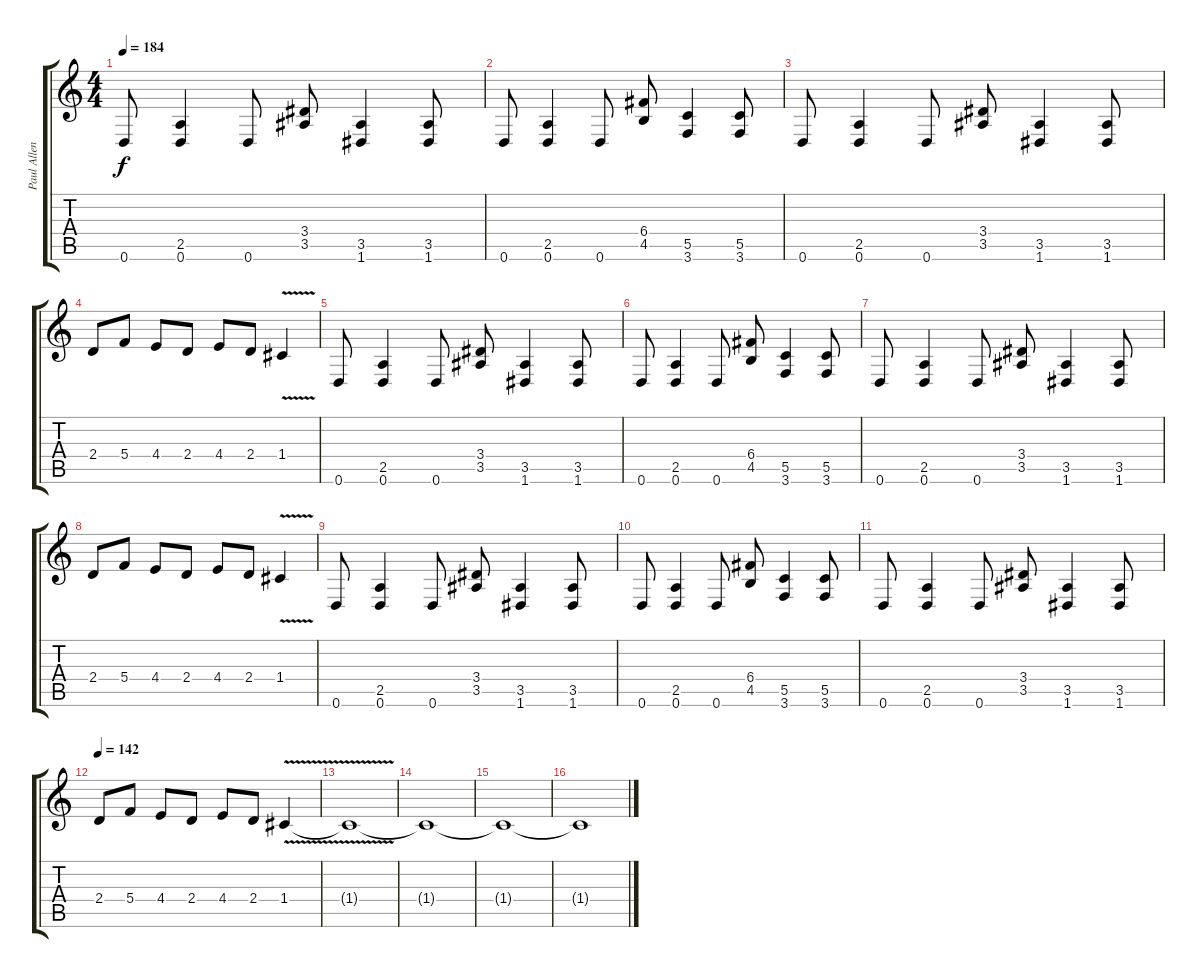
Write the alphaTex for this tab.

\track ("Paul Allender (Guitar Soul)" "Paul Allen") {instrument distortionguitar}
\staff {score tabs}
\tuning (D4 A3 F3 C3 G2 D2) {hide}
\ts (4 4)
\tempo 184
\clef g2
\ks c
0.6.8{dy f} (2.5 0.6).4 0.6.8 (3.4 3.5).8 (3.5 1.6).4 (3.5 1.6).8 |
0.6.8 (2.5 0.6).4 0.6.8 (6.4 4.5).8 (5.5 3.6).4 (5.5 3.6).8 |
0.6.8 (2.5 0.6).4 0.6.8 (3.4 3.5).8 (3.5 1.6).4 (3.5 1.6).8 |
2.4.8 5.4.8 4.4.8 2.4.8 4.4.8 2.4.8 1.4{v}.4 |
0.6.8 (2.5 0.6).4 0.6.8 (3.4 3.5).8 (3.5 1.6).4 (3.5 1.6).8 |
0.6.8 (2.5 0.6).4 0.6.8 (6.4 4.5).8 (5.5 3.6).4 (5.5 3.6).8 |
0.6.8 (2.5 0.6).4 0.6.8 (3.4 3.5).8 (3.5 1.6).4 (3.5 1.6).8 |
2.4.8 5.4.8 4.4.8 2.4.8 4.4.8 2.4.8 1.4{v}.4 |
0.6.8 (2.5 0.6).4 0.6.8 (3.4 3.5).8 (3.5 1.6).4 (3.5 1.6).8 |
0.6.8 (2.5 0.6).4 0.6.8 (6.4 4.5).8 (5.5 3.6).4 (5.5 3.6).8 |
0.6.8 (2.5 0.6).4 0.6.8 (3.4 3.5).8 (3.5 1.6).4 (3.5 1.6).8 |
\tempo 142
2.4.8 5.4.8 4.4.8 2.4.8 4.4.8 2.4.8 1.4{v}.4 |
1.4{t}.1 |
1.4{t}.1 |
1.4{t}.1 |
1.4{t}.1
